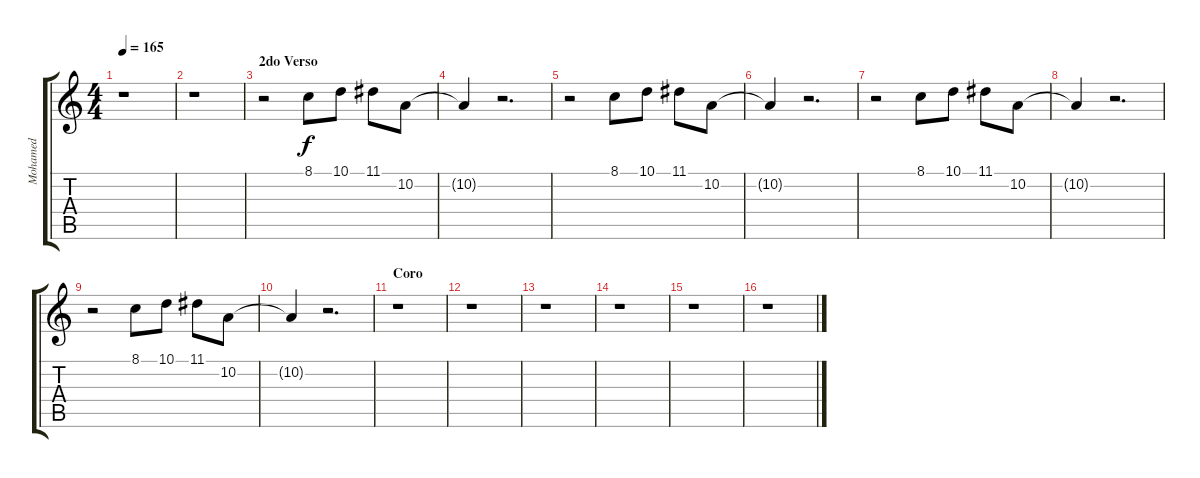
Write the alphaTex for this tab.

\track ("Mohamed" "Mohamed") {instrument violin}
\staff {score tabs}
\tuning (E4 B3 G3 D3 A2 E2) {hide}
\ts (4 4)
\tempo 165
\clef g2
\ks c
r.1{dy f} |
r.1 |
\section ("" "2do Verso")
r.2 8.1.8 10.1.8 11.1.8 10.2.8 |
10.2{t}.4 r.2{d} |
r.2 8.1.8 10.1.8 11.1.8 10.2.8 |
10.2{t}.4 r.2{d} |
r.2 8.1.8 10.1.8 11.1.8 10.2.8 |
10.2{t}.4 r.2{d} |
r.2 8.1.8 10.1.8 11.1.8 10.2.8 |
10.2{t}.4 r.2{d} |
\section ("" "Coro")
r.1 |
r.1 |
r.1 |
r.1 |
r.1 |
r.1
